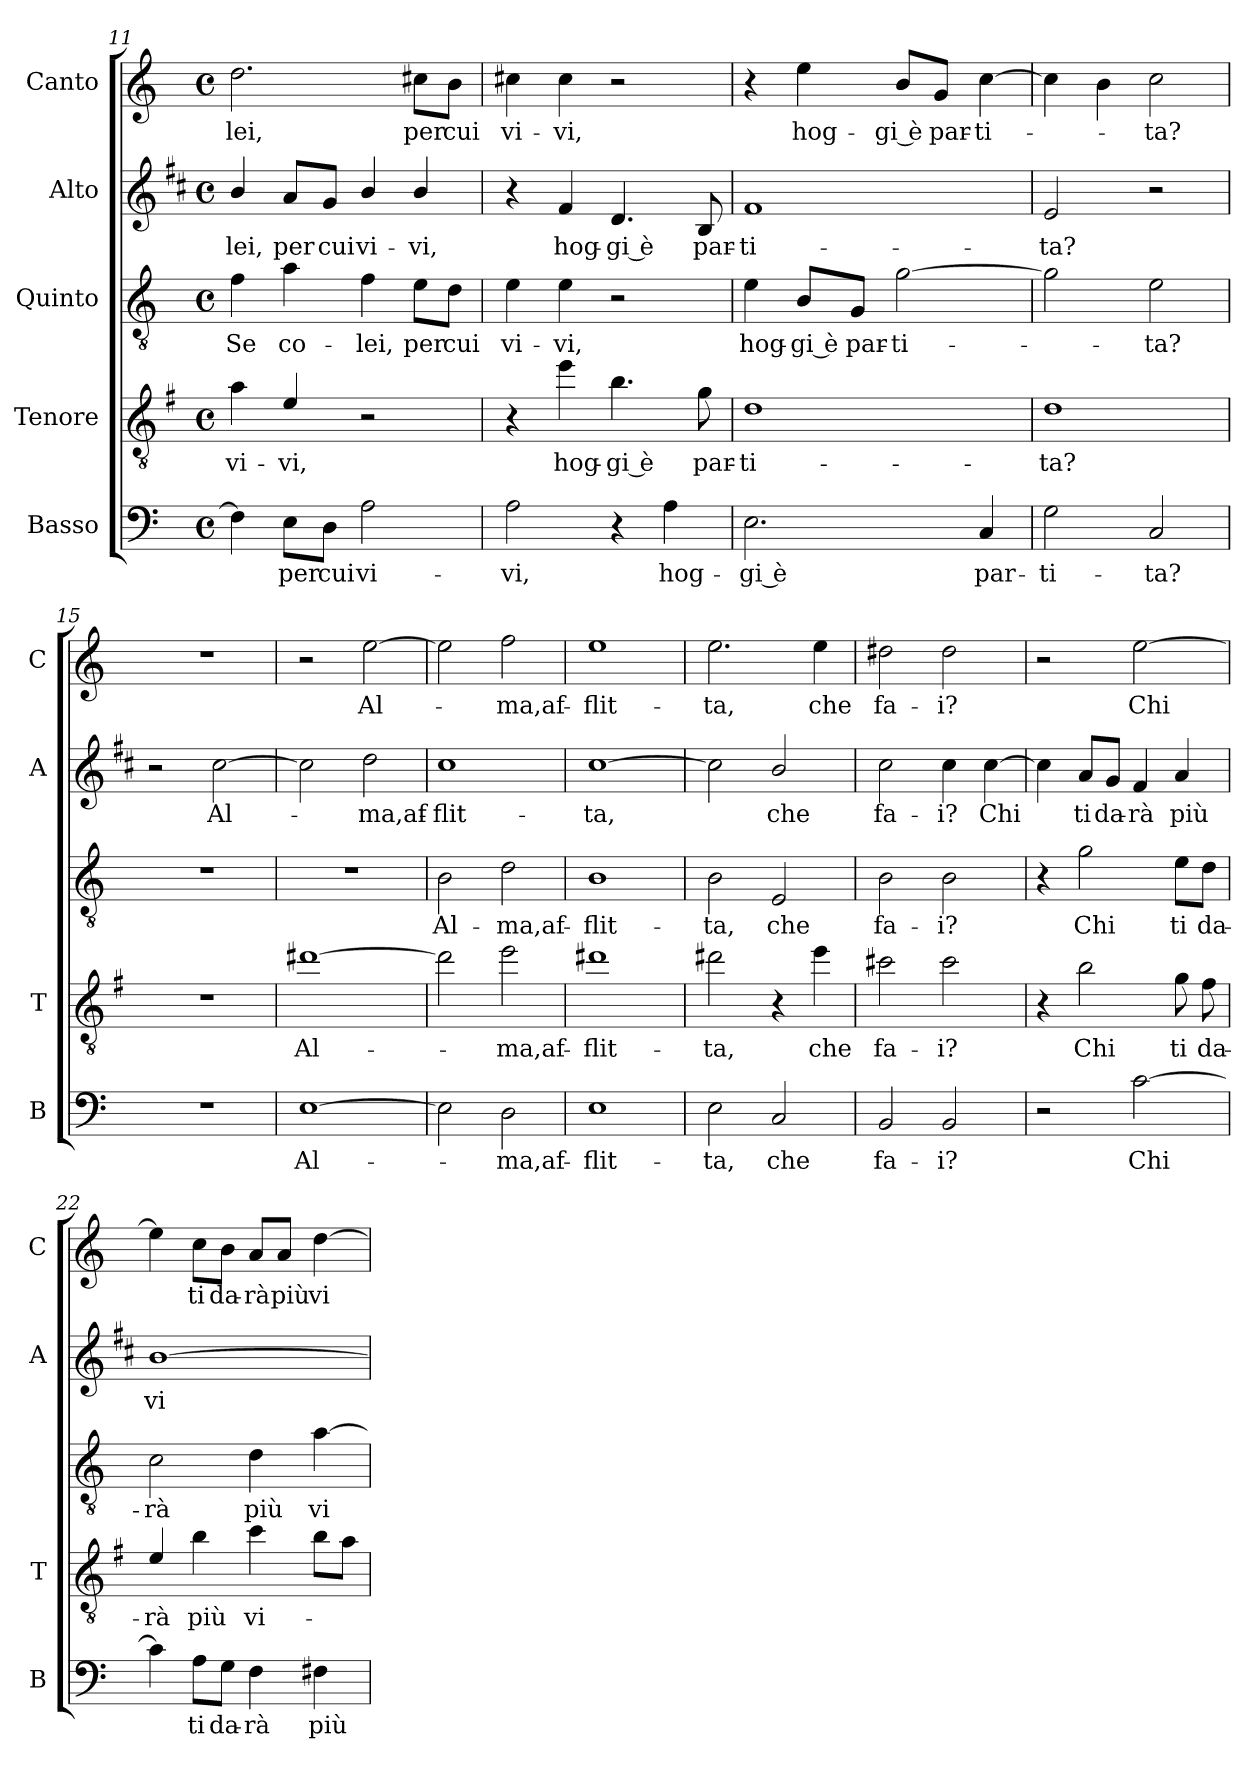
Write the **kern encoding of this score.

**kern	**text	**kern	**text	**kern	**text	**kern	**text	**kern	**text
*part5	*part5	*part4	*part4	*part3	*part3	*part2	*part2	*part1	*part1
*staff5	*staff5	*staff4	*staff4	*staff3	*staff3	*staff2	*staff2	*staff1	*staff1
*I"Basso	*	*I"Tenore	*	*I"Quinto	*	*I"Alto	*	*I"Canto	*
*I'B	*	*I'T	*	*	*	*I'A	*	*I'C	*
*clefF4	*	*clefGv2	*	*clefGv2	*	*clefG2	*	*clefG2	*
*	*	*ITrd4c7	*	*	*	*ITrd1c2	*	*	*
*k[]	*	*k[]	*	*k[]	*	*k[]	*	*k[]	*
*C:	*	*C:	*	*C:	*	*C:	*	*C:	*
*M4/4	*	*M4/4	*	*M4/4	*	*M4/4	*	*M4/4	*
*met(c)	*	*met(c)	*	*met(c)	*	*met(c)	*	*met(c)	*
=11	=11	=11	=11	=11	=11	=11	=11	=11	=11
!	!	!	!LO:LY:b	!	!LO:LY:b	!	!LO:LY:b	!	!LO:LY:b
4F\]	.	4d\	vi-	4f\	Se	4a/	-lei,	2.dd\	-lei,
!	!LO:LY:b	!	!LO:LY:b	!	!LO:LY:b	!	!LO:LY:b	!	!
8E\L	per	4A/	-vi,	4a\	co-	8g/L	per	.	.
!	!LO:LY:b	!	!	!	!	!	!LO:LY:b	!	!
8D\J	cui	.	.	.	.	8f/J	cui	.	.
!	!LO:LY:b	!	!	!	!LO:LY:b	!	!LO:LY:b	!	!
2A\	vi-	2r	.	4f\	-lei,	4a/	vi-	.	.
!	!	!	!	!	!LO:LY:b	!	!LO:LY:b	!	!LO:LY:b
.	.	.	.	8e\L	per	4a/	-vi,	8cc#X\L	per
!	!	!	!	!	!LO:LY:b	!	!	!	!LO:LY:b
.	.	.	.	8d\J	cui	.	.	8b\J	cui
=12	=12	=12	=12	=12	=12	=12	=12	=12	=12
!	!LO:LY:b	!	!	!	!LO:LY:b	!	!	!	!LO:LY:b
2A\	-vi,	4r	.	4e\	vi-	4r	.	4cc#X\	vi-
!	!	!	!LO:LY:b	!	!LO:LY:b	!	!LO:LY:b	!	!LO:LY:b
.	.	4a\	hog-	4e\	-vi,	4e/	hog-	4cc#\	-vi,
!	!	!	!LO:LY:b	!	!	!	!LO:LY:b	!	!
4r	.	4.e\	-gi è	2r	.	4.c/	-gi è	2r	.
!	!LO:LY:b	!	!	!	!	!	!	!	!
4A\	hog-	.	.	.	.	.	.	.	.
!	!	!	!LO:LY:b	!	!	!	!LO:LY:b	!	!
.	.	8c\	par-	.	.	8A/	par-	.	.
=13	=13	=13	=13	=13	=13	=13	=13	=13	=13
!	!LO:LY:b	!	!LO:LY:b	!	!LO:LY:b	!	!LO:LY:b	!	!
2.E\	-gi è	1G	-ti-	4e\	hog-	1e	-ti-	4r	.
!	!	!	!	!	!LO:LY:b	!	!	!	!LO:LY:b
.	.	.	.	8B/L	-gi è	.	.	4ee\	hog-
!	!	!	!	!	!LO:LY:b	!	!	!	!
.	.	.	.	8G/J	par-	.	.	.	.
!	!	!	!	!	!LO:LY:b	!	!	!	!LO:LY:b
.	.	.	.	[2g\	-ti-	.	.	8b/L	-gi è
!	!	!	!	!	!	!	!	!	!LO:LY:b
.	.	.	.	.	.	.	.	8g/J	par-
!	!LO:LY:b	!	!	!	!	!	!	!	!LO:LY:b
4C/	par-	.	.	.	.	.	.	[4cc\	-ti-
!!LO:PB:g=z
=14	=14	=14	=14	=14	=14	=14	=14	=14	=14
!	!LO:LY:b	!	!LO:LY:b	!	!	!	!LO:LY:b	!	!
2G\	-ti-	1G	-ta?	2g\]	.	2d/	-ta?	4cc\]	.
.	.	.	.	.	.	.	.	4b\	.
!	!LO:LY:b	!	!	!	!LO:LY:b	!	!	!	!LO:LY:b
2C/	-ta?	.	.	2e\	-ta?	2r	.	2cc\	-ta?
=15	=15	=15	=15	=15	=15	=15	=15	=15	=15
1r	.	1r	.	1r	.	2r	.	1r	.
!	!	!	!	!	!	!	!LO:LY:b	!	!
.	.	.	.	.	.	[2b\	Al-	.	.
=16	=16	=16	=16	=16	=16	=16	=16	=16	=16
!	!LO:LY:b	!	!LO:LY:b	!	!	!	!	!	!
[1E	Al-	[1g#X	Al-	1r	.	2b\]	.	2r	.
!	!	!	!	!	!	!	!LO:LY:b	!	!LO:LY:b
.	.	.	.	.	.	2cc\	-ma,af-	[2ee\	Al-
=17	=17	=17	=17	=17	=17	=17	=17	=17	=17
!	!	!	!	!	!LO:LY:b	!	!LO:LY:b	!	!
2E\]	.	2g#\]	.	2B\	Al-	1b	-flit-	2ee\]	.
!	!LO:LY:b	!	!LO:LY:b	!	!LO:LY:b	!	!	!	!LO:LY:b
2D\	-ma,af-	2a\	-ma,af-	2d\	-ma,af-	.	.	2ff\	-ma,af-
=18	=18	=18	=18	=18	=18	=18	=18	=18	=18
!	!LO:LY:b	!	!LO:LY:b	!	!LO:LY:b	!	!LO:LY:b	!	!LO:LY:b
1E	-flit-	1g#X	-flit-	1B	-flit-	[1b	-ta,	1ee	-flit-
=19	=19	=19	=19	=19	=19	=19	=19	=19	=19
!	!LO:LY:b	!	!LO:LY:b	!	!LO:LY:b	!	!	!	!LO:LY:b
2E\	-ta,	2g#X\	-ta,	2B\	-ta,	2b\]	.	2.ee\	-ta,
!	!LO:LY:b	!	!	!	!LO:LY:b	!	!LO:LY:b	!	!
2C/	che	4r	.	2E/	che	2a/	che	.	.
!	!	!	!LO:LY:b	!	!	!	!	!	!LO:LY:b
.	.	4a\	che	.	.	.	.	4ee\	che
=20	=20	=20	=20	=20	=20	=20	=20	=20	=20
!	!LO:LY:b	!	!LO:LY:b	!	!LO:LY:b	!	!LO:LY:b	!	!LO:LY:b
2BB/	fa-	2f#X\	fa-	2B\	fa-	2b\	fa-	2dd#X\	fa-
!	!LO:LY:b	!	!LO:LY:b	!	!LO:LY:b	!	!LO:LY:b	!	!LO:LY:b
2BB/	-i?	2f#\	-i?	2B\	-i?	4b\	-i?	2dd#\	-i?
!	!	!	!	!	!	!	!LO:LY:b	!	!
.	.	.	.	.	.	[4b\	Chi	.	.
=21	=21	=21	=21	=21	=21	=21	=21	=21	=21
2r	.	4r	.	4r	.	4b\]	.	2r	.
!	!	!	!LO:LY:b	!	!LO:LY:b	!	!LO:LY:b	!	!
.	.	2e\	Chi	2g\	Chi	8g/L	ti	.	.
!	!	!	!	!	!	!	!LO:LY:b	!	!
.	.	.	.	.	.	8f/J	da-	.	.
!	!LO:LY:b	!	!	!	!	!	!LO:LY:b	!	!LO:LY:b
[2c\	Chi	.	.	.	.	4e/	-rà	[2ee\	Chi
!	!	!	!LO:LY:b	!	!LO:LY:b	!	!LO:LY:b	!	!
.	.	8c\	ti	8e\L	ti	4g/	più	.	.
!	!	!	!LO:LY:b	!	!LO:LY:b	!	!	!	!
.	.	8B\	da-	8d\J	da-	.	.	.	.
!!LO:LB:g=z
=22	=22	=22	=22	=22	=22	=22	=22	=22	=22
!	!	!	!LO:LY:b	!	!LO:LY:b	!	!LO:LY:b	!	!
4c\]	.	4A/	-rà	2c\	-rà	[1a	vi-	4ee\]	.
!	!LO:LY:b	!	!LO:LY:b	!	!	!	!	!	!LO:LY:b
8A\L	ti	4e\	più	.	.	.	.	8cc\L	ti
!	!LO:LY:b	!	!	!	!	!	!	!	!LO:LY:b
8G\J	da-	.	.	.	.	.	.	8b\J	da-
!	!LO:LY:b	!	!LO:LY:b	!	!LO:LY:b	!	!	!	!LO:LY:b
4F\	-rà	4f\	vi-	4d\	più	.	.	8a/L	-rà
!	!	!	!	!	!	!	!	!	!LO:LY:b
.	.	.	.	.	.	.	.	8a/J	più
!	!LO:LY:b	!	!	!	!LO:LY:b	!	!	!	!LO:LY:b
4F#X\	più	8e\L	.	[4a\	vi-	.	.	[4dd\	vi-
.	.	8d\J	.	.	.	.	.	.	.
=	=	=	=	=	=	=	=	=	=
*-	*-	*-	*-	*-	*-	*-	*-	*-	*-
